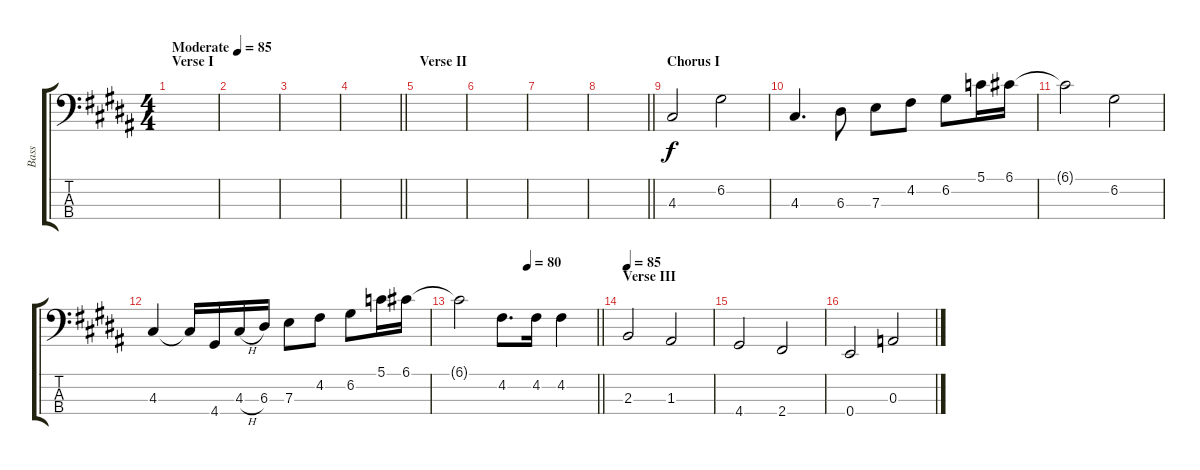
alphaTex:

\track ("Bass" "Bass") {instrument electricbassfinger}
\staff {score tabs}
\tuning (G2 D2 A1 E1) {hide}
\ts (4 4)
\section ("" "Verse I")
\tempo (85 "Moderate")
\clef f4
\ks b
|
|
|
\barLineRight lightlight
|
\section ("" "Verse II")
|
|
|
\barLineRight lightlight
|
\section ("" "Chorus I")
4.3.2 6.2.2 |
4.3.4{d} 6.3.8 7.3.8 4.2.8 6.2.8 5.1.16 6.1.16 |
6.1{t}.2 6.2.2 |
4.3.4 4.3{t}.16 4.4.16 4.3{h}.16 6.3.16 7.3.8 4.2.8 6.2.8 5.1.16 6.1.16 |
\tempo (80 0.5)
\barLineRight lightlight
6.1{t}.2 4.2.8{d} 4.2.16 4.2.4 |
\section ("" "Verse III")
\tempo 85
2.3.2 1.3.2 |
4.4.2 2.4.2 |
0.4.2 0.3.2
